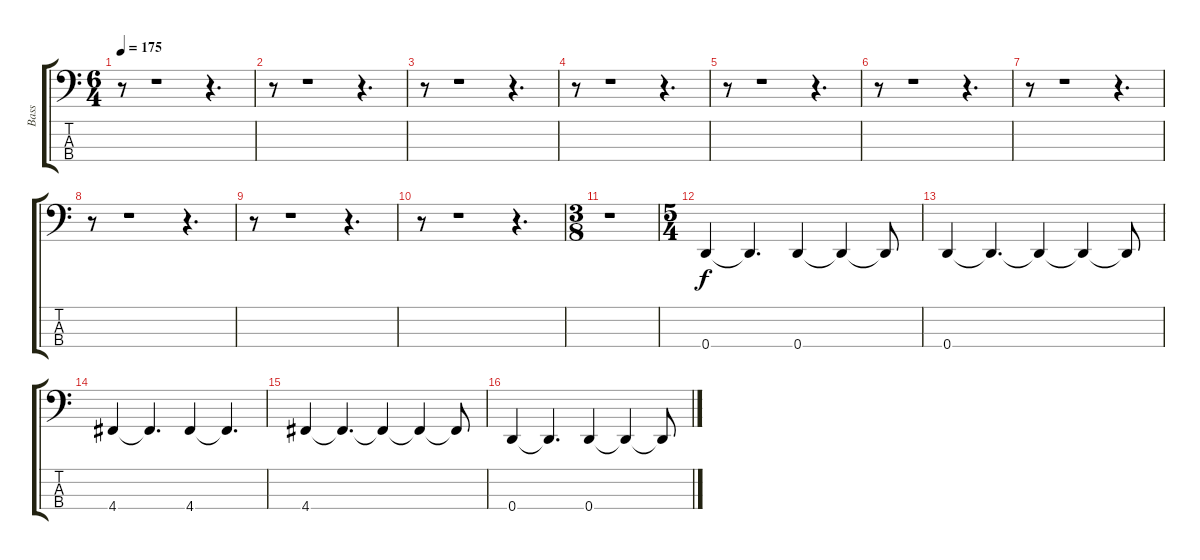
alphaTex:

\track ("Bass" "Bass") {instrument electricbassfinger}
\staff {score tabs}
\tuning (G2 D2 A1 D1) {hide}
\ts (6 4)
\tempo 175
\clef f4
\ks c
r.8{dy f} r.1 r.4{d} |
r.8 r.1 r.4{d} |
r.8 r.1 r.4{d} |
r.8 r.1 r.4{d} |
r.8 r.1 r.4{d} |
r.8 r.1 r.4{d} |
r.8 r.1 r.4{d} |
r.8 r.1 r.4{d} |
r.8 r.1 r.4{d} |
r.8 r.1 r.4{d} |
\ts (3 8)
r.1 |
\ts (5 4)
0.4.4 0.4{t}.4{d} 0.4.4 0.4{t}.4 0.4{t}.8 |
0.4.4 0.4{t}.4{d} 0.4{t}.4 0.4{t}.4 0.4{t}.8 |
4.4.4 4.4{t}.4{d} 4.4.4 4.4{t}.4{d} |
4.4.4 4.4{t}.4{d} 4.4{t}.4 4.4{t}.4 4.4{t}.8 |
0.4.4 0.4{t}.4{d} 0.4.4 0.4{t}.4 0.4{t}.8
